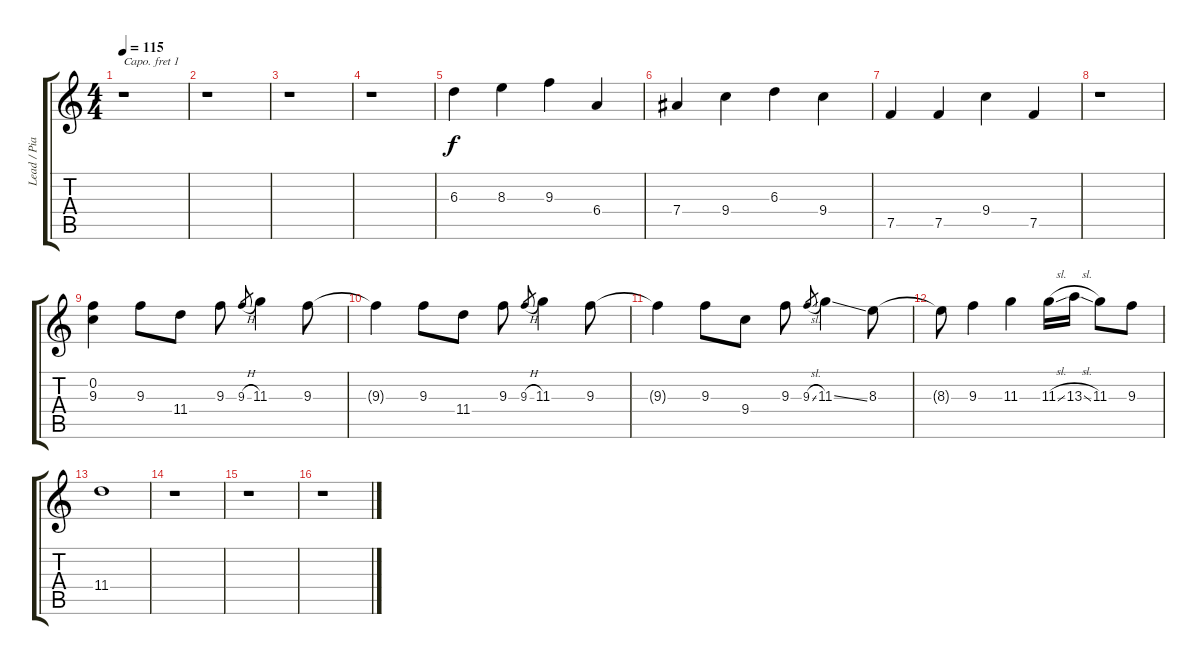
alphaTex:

\track ("Lead / Piano" "Lead / Pia") {instrument overdrivenguitar}
\staff {score tabs}
\capo 1
\tuning (E4 B3 G3 D3 A2 E2) {hide}
\ts (4 4)
\tempo 115
\clef g2
\ks c
r.1{dy f} |
r.1 |
r.1 |
r.1 |
6.3.4 8.3.4 9.3.4 6.4.4 |
7.4.4 9.4.4 6.3.4 9.4.4 |
7.5.4 7.5.4 9.4.4 7.5.4 |
r.1 |
(0.2 9.3).4{volume 12} 9.3.8 11.4.8 9.3.8 9.3{h}.8{gr} 11.3.4 9.3.8 |
9.3{t}.4 9.3.8 11.4.8 9.3.8 9.3{h}.8{gr} 11.3.4 9.3.8 |
9.3{t}.4 9.3.8 9.4.8 9.3.8 9.3{sl}.8{gr} 11.3{ss}.4 8.3.8 |
8.3{t}.8 9.3.4 11.3.4 11.3{sl}.16 13.3{sl}.16 11.3.8 9.3.8 |
11.4.1{volume 0} |
r.1 |
r.1 |
r.1
